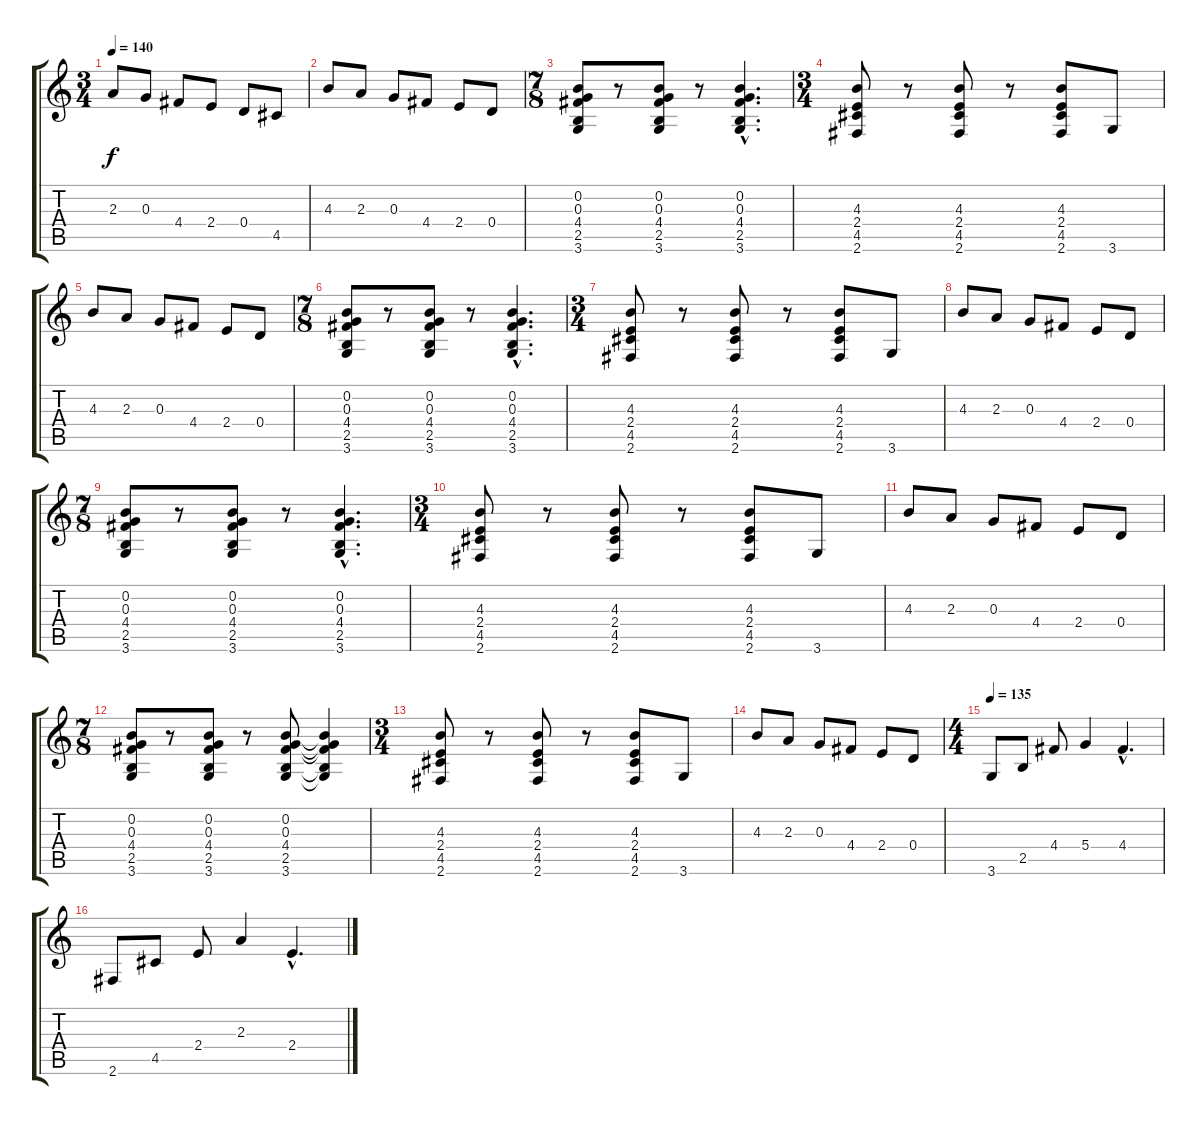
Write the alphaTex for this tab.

\track "" {instrument overdrivenguitar}
\staff {score tabs}
\tuning (E4 B3 G3 D3 A2 E2) {hide}
\ts (3 4)
\tempo 140
\clef g2
\ks c
2.3.8{dy f} 0.3.8 4.4.8 2.4.8 0.4.8 4.5.8 |
4.3.8 2.3.8 0.3.8 4.4.8 2.4.8 0.4.8 |
\ts (7 8)
(0.2 0.3 4.4 2.5 3.6).8 r.8 (0.2 0.3 4.4 2.5 3.6).8 r.8 (0.2{hac} 0.3{hac} 4.4{hac} 2.5{hac} 3.6{hac}).4{d} |
\ts (3 4)
(4.3 2.4 4.5 2.6).8 r.8 (4.3 2.4 4.5 2.6).8 r.8 (4.3 2.4 4.5 2.6).8 3.6.8 |
4.3.8 2.3.8 0.3.8 4.4.8 2.4.8 0.4.8 |
\ts (7 8)
(0.2 0.3 4.4 2.5 3.6).8 r.8 (0.2 0.3 4.4 2.5 3.6).8 r.8 (0.2{hac} 0.3{hac} 4.4{hac} 2.5{hac} 3.6{hac}).4{d} |
\ts (3 4)
(4.3 2.4 4.5 2.6).8 r.8 (4.3 2.4 4.5 2.6).8 r.8 (4.3 2.4 4.5 2.6).8 3.6.8 |
4.3.8 2.3.8 0.3.8 4.4.8 2.4.8 0.4.8 |
\ts (7 8)
(0.2 0.3 4.4 2.5 3.6).8 r.8 (0.2 0.3 4.4 2.5 3.6).8 r.8 (0.2{hac} 0.3{hac} 4.4{hac} 2.5{hac} 3.6{hac}).4{d} |
\ts (3 4)
(4.3 2.4 4.5 2.6).8 r.8 (4.3 2.4 4.5 2.6).8 r.8 (4.3 2.4 4.5 2.6).8 3.6.8 |
4.3.8 2.3.8 0.3.8 4.4.8 2.4.8 0.4.8 |
\ts (7 8)
(0.2 0.3 4.4 2.5 3.6).8 r.8 (0.2 0.3 4.4 2.5 3.6).8 r.8 (0.2 0.3 4.4 2.5 3.6).8 (0.2{t} 0.3{t} 4.4{t} 2.5{t} 3.6{t}).4 |
\ts (3 4)
(4.3 2.4 4.5 2.6).8 r.8 (4.3 2.4 4.5 2.6).8 r.8 (4.3 2.4 4.5 2.6).8 3.6.8 |
4.3.8 2.3.8 0.3.8 4.4.8 2.4.8 0.4.8 |
\ts (4 4)
\tempo 135
3.6.8 2.5.8 4.4.8 5.4.4 4.4{hac}.4{d} |
2.6.8 4.5.8 2.4.8 2.3.4 2.4{hac}.4{d}
